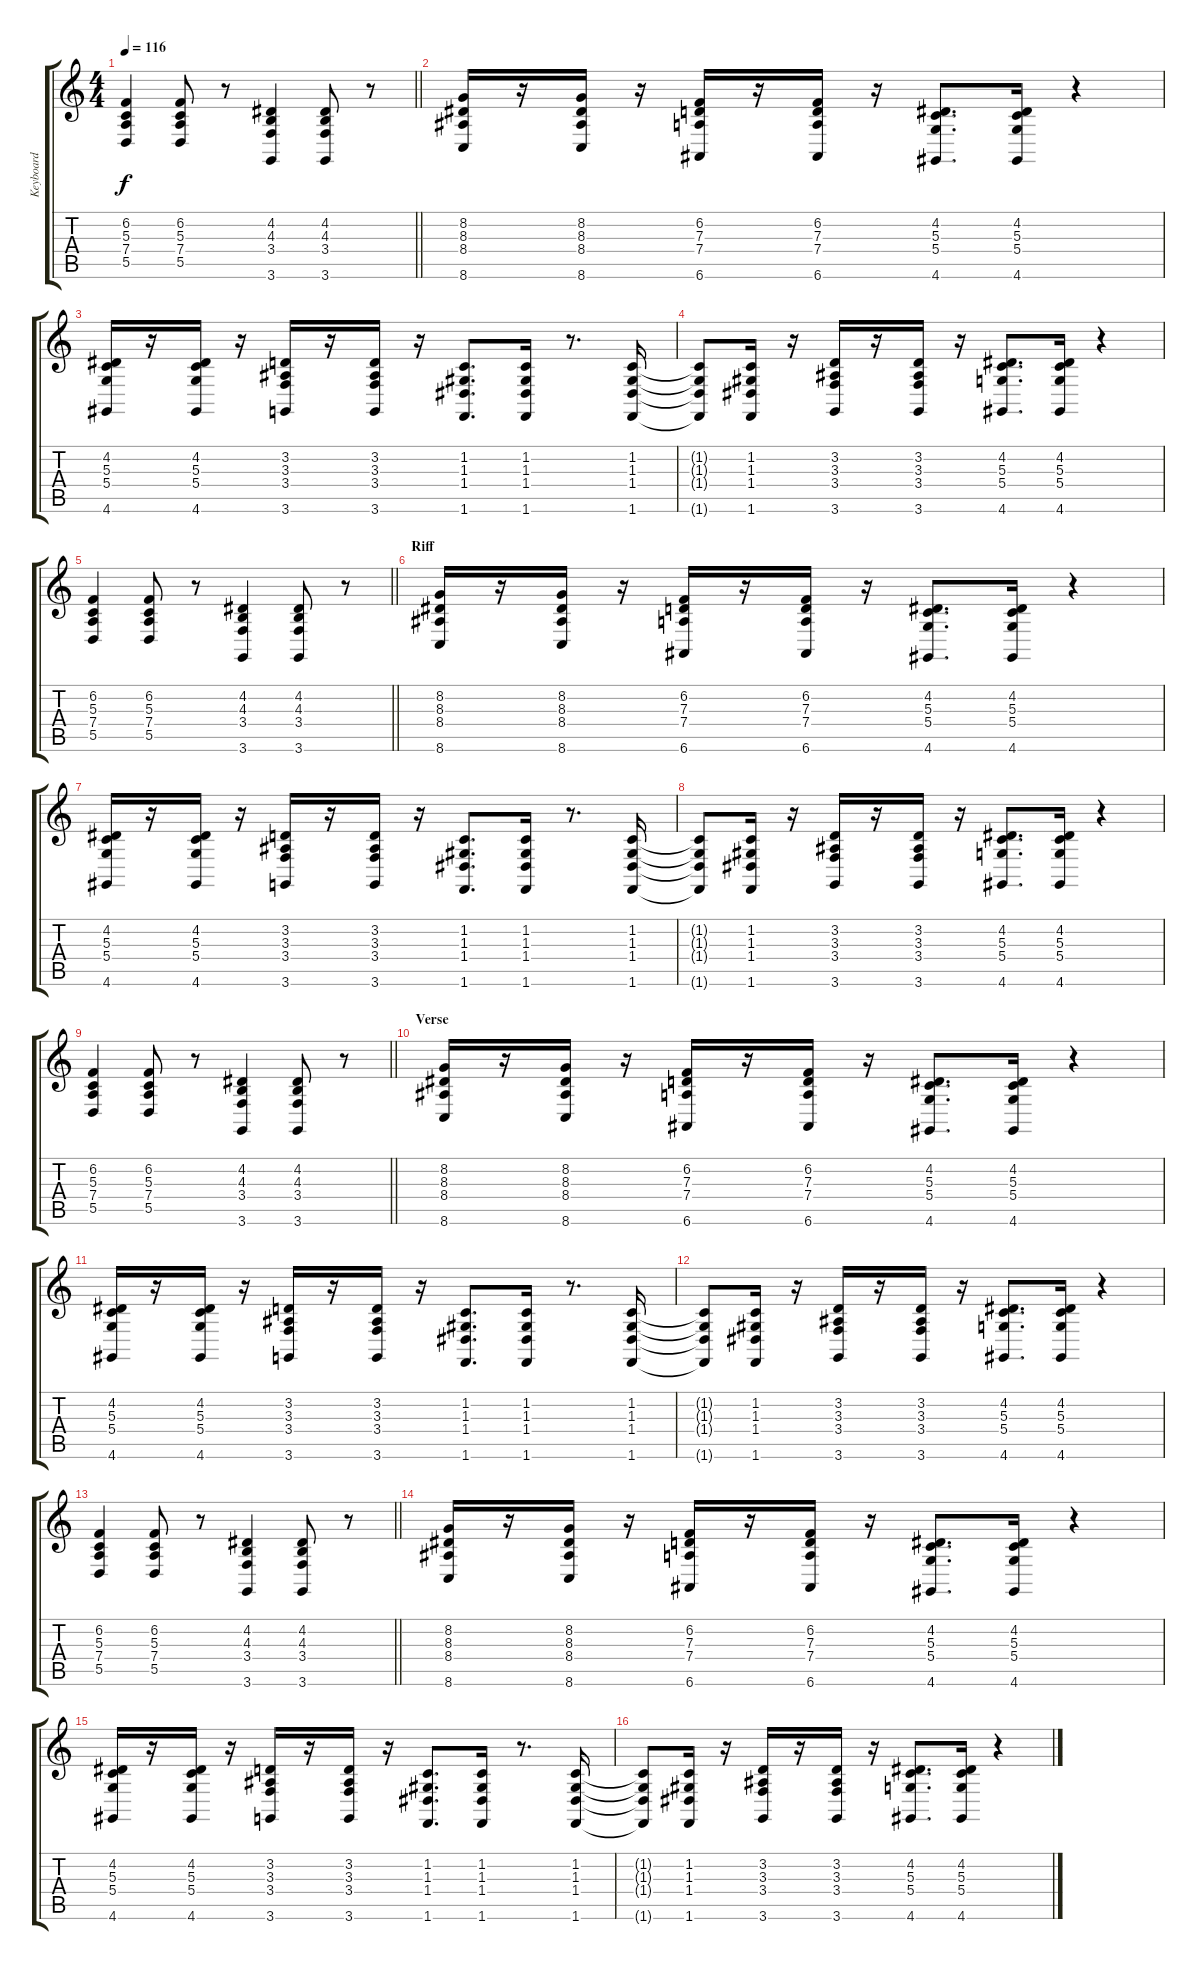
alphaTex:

\track ("Keyboard" "Keyboard") {instrument clavinet}
\staff {score tabs}
\tuning (E4 B3 G3 D3 A2 E2) {hide}
\ts (4 4)
\tempo 116
\clef g2
\barLineRight lightlight
\ks c
(6.2 5.3 7.4 5.5).4{dy f} (6.2 5.3 7.4 5.5).8 r.8 (4.2 4.3 3.4 3.6).4 (4.2 4.3 3.4 3.6).8 r.8 |
(8.2 8.3 8.4 8.6).16 r.16 (8.2 8.3 8.4 8.6).16 r.16 (6.2 7.3 7.4 6.6).16 r.16 (6.2 7.3 7.4 6.6).16 r.16 (4.2 5.3 5.4 4.6).8{d} (4.2 5.3 5.4 4.6).16 r.4 |
(4.2 5.3 5.4 4.6).16 r.16 (4.2 5.3 5.4 4.6).16 r.16 (3.2 3.3 3.4 3.6).16 r.16 (3.2 3.3 3.4 3.6).16 r.16 (1.2 1.3 1.4 1.6).8{d} (1.2 1.3 1.4 1.6).16 r.8{d} (1.2 1.3 1.4 1.6).16 |
(1.2{t} 1.3{t} 1.4{t} 1.6{t}).8 (1.2 1.3 1.4 1.6).16 r.16 (3.2 3.3 3.4 3.6).16 r.16 (3.2 3.3 3.4 3.6).16 r.16 (4.2 5.3 5.4 4.6).8{d} (4.2 5.3 5.4 4.6).16 r.4 |
\barLineRight lightlight
(6.2 5.3 7.4 5.5).4 (6.2 5.3 7.4 5.5).8 r.8 (4.2 4.3 3.4 3.6).4 (4.2 4.3 3.4 3.6).8 r.8 |
\section ("" "Riff")
(8.2 8.3 8.4 8.6).16 r.16 (8.2 8.3 8.4 8.6).16 r.16 (6.2 7.3 7.4 6.6).16 r.16 (6.2 7.3 7.4 6.6).16 r.16 (4.2 5.3 5.4 4.6).8{d} (4.2 5.3 5.4 4.6).16 r.4 |
(4.2 5.3 5.4 4.6).16 r.16 (4.2 5.3 5.4 4.6).16 r.16 (3.2 3.3 3.4 3.6).16 r.16 (3.2 3.3 3.4 3.6).16 r.16 (1.2 1.3 1.4 1.6).8{d} (1.2 1.3 1.4 1.6).16 r.8{d} (1.2 1.3 1.4 1.6).16 |
(1.2{t} 1.3{t} 1.4{t} 1.6{t}).8 (1.2 1.3 1.4 1.6).16 r.16 (3.2 3.3 3.4 3.6).16 r.16 (3.2 3.3 3.4 3.6).16 r.16 (4.2 5.3 5.4 4.6).8{d} (4.2 5.3 5.4 4.6).16 r.4 |
\barLineRight lightlight
(6.2 5.3 7.4 5.5).4 (6.2 5.3 7.4 5.5).8 r.8 (4.2 4.3 3.4 3.6).4 (4.2 4.3 3.4 3.6).8 r.8 |
\section ("" "Verse")
(8.2 8.3 8.4 8.6).16 r.16 (8.2 8.3 8.4 8.6).16 r.16 (6.2 7.3 7.4 6.6).16 r.16 (6.2 7.3 7.4 6.6).16 r.16 (4.2 5.3 5.4 4.6).8{d} (4.2 5.3 5.4 4.6).16 r.4 |
(4.2 5.3 5.4 4.6).16 r.16 (4.2 5.3 5.4 4.6).16 r.16 (3.2 3.3 3.4 3.6).16 r.16 (3.2 3.3 3.4 3.6).16 r.16 (1.2 1.3 1.4 1.6).8{d} (1.2 1.3 1.4 1.6).16 r.8{d} (1.2 1.3 1.4 1.6).16 |
(1.2{t} 1.3{t} 1.4{t} 1.6{t}).8 (1.2 1.3 1.4 1.6).16 r.16 (3.2 3.3 3.4 3.6).16 r.16 (3.2 3.3 3.4 3.6).16 r.16 (4.2 5.3 5.4 4.6).8{d} (4.2 5.3 5.4 4.6).16 r.4 |
\barLineRight lightlight
(6.2 5.3 7.4 5.5).4 (6.2 5.3 7.4 5.5).8 r.8 (4.2 4.3 3.4 3.6).4 (4.2 4.3 3.4 3.6).8 r.8 |
(8.2 8.3 8.4 8.6).16 r.16 (8.2 8.3 8.4 8.6).16 r.16 (6.2 7.3 7.4 6.6).16 r.16 (6.2 7.3 7.4 6.6).16 r.16 (4.2 5.3 5.4 4.6).8{d} (4.2 5.3 5.4 4.6).16 r.4 |
(4.2 5.3 5.4 4.6).16 r.16 (4.2 5.3 5.4 4.6).16 r.16 (3.2 3.3 3.4 3.6).16 r.16 (3.2 3.3 3.4 3.6).16 r.16 (1.2 1.3 1.4 1.6).8{d} (1.2 1.3 1.4 1.6).16 r.8{d} (1.2 1.3 1.4 1.6).16 |
(1.2{t} 1.3{t} 1.4{t} 1.6{t}).8 (1.2 1.3 1.4 1.6).16 r.16 (3.2 3.3 3.4 3.6).16 r.16 (3.2 3.3 3.4 3.6).16 r.16 (4.2 5.3 5.4 4.6).8{d} (4.2 5.3 5.4 4.6).16 r.4
